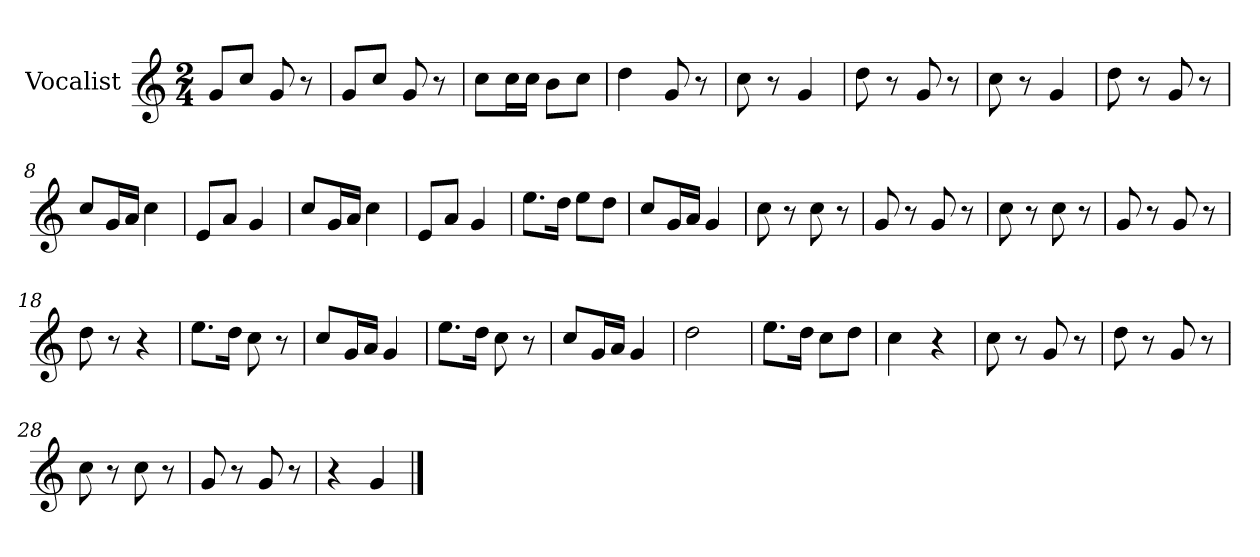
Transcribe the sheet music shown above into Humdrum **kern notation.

**kern
*part1
*staff1
*I"Vocalist
*k[]
*C:
*M2/4
=
8gL
8ccJ
8g
8r
=1
8gL
8ccJ
8g
8r
=2
8ccL
16ccL
16ccJJ
8bL
8ccJ
=3
4dd
8g
8r
=4
8cc
8r
4g
=5
8dd
8r
8g
8r
=6
8cc
8r
4g
=7
8dd
8r
8g
8r
=8
8ccL
16gL
16aJJ
4cc
=9
8eL
8aJ
4g
=10
8ccL
16gL
16aJJ
4cc
=11
8eL
8aJ
4g
=12
8.eeL
16ddJk
8eeL
8ddJ
=13
8ccL
16gL
16aJJ
4g
=14
8cc
8r
8cc
8r
=15
8g
8r
8g
8r
=16
8cc
8r
8cc
8r
=17
8g
8r
8g
8r
=18
8dd
8r
4r
=19
8.eeL
16ddJk
8cc
8r
=20
8ccL
16gL
16aJJ
4g
=21
8.eeL
16ddJk
8cc
8r
=22
8ccL
16gL
16aJJ
4g
=23
2dd
=24
8.eeL
16ddJk
8ccL
8ddJ
=25
4cc
4r
=26
8cc
8r
8g
8r
=27
8dd
8r
8g
8r
=28
8cc
8r
8cc
8r
=29
8g
8r
8g
8r
=30
4r
4g
==
*-
